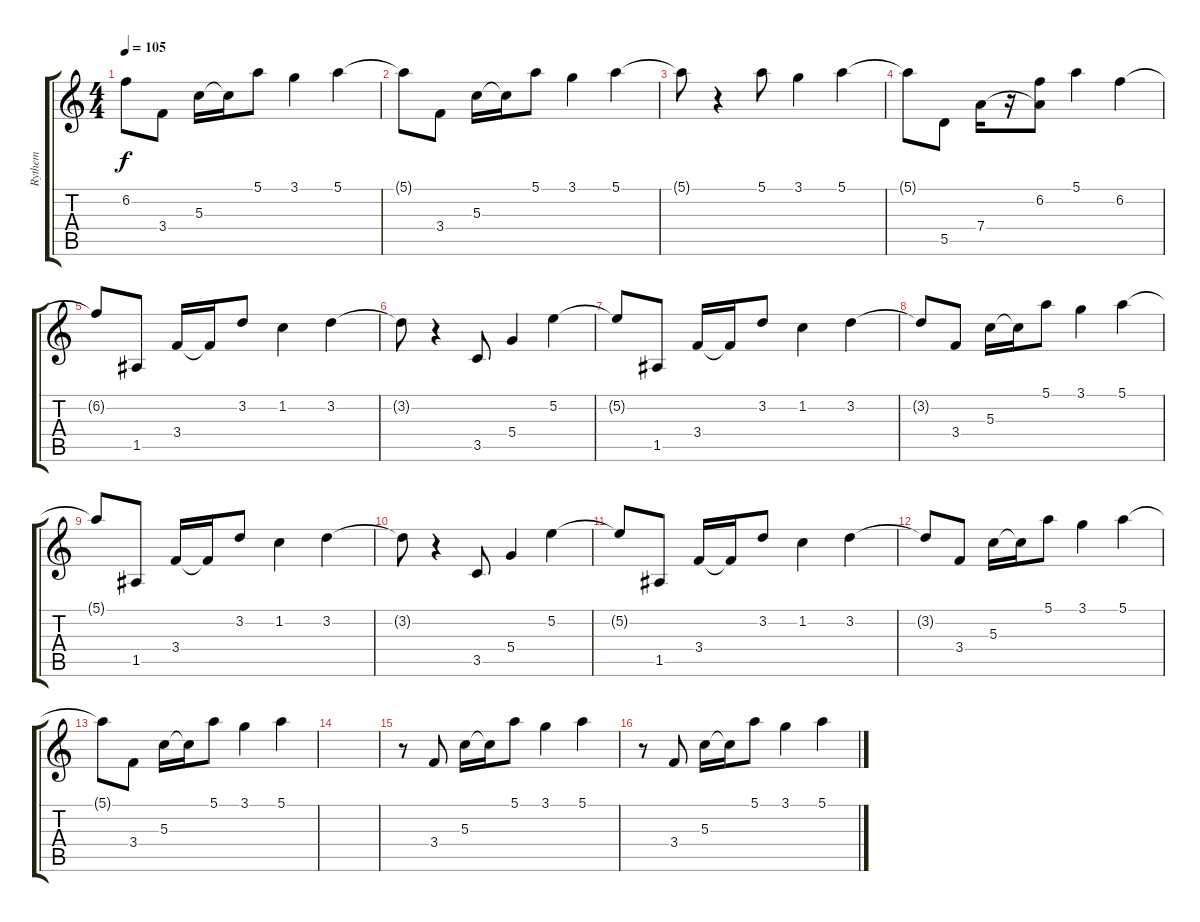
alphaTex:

\track ("Rythem" "Rythem") {instrument acousticguitarsteel}
\staff {score tabs}
\tuning (E4 B3 G3 D3 A2 E2) {hide}
\ts (4 4)
\tempo 105
\clef g2
\ks c
6.2{t}.8{dy f} 3.4.8 5.3.16 5.3{t}.16 5.1.8 3.1.4 5.1.4 |
5.1{t}.8 3.4.8 5.3.16 5.3{t}.16 5.1.8 3.1.4 5.1.4 |
5.1{t}.8 r.4 5.1.8 3.1.4 5.1.4 |
5.1{t}.8 5.5.8 7.4.16 r.16 (6.2 7.4{t}).8 5.1.4 6.2.4 |
6.2{t}.8 1.5.8 3.4.16 3.4{t}.16 3.2.8 1.2.4 3.2.4 |
3.2{t}.8 r.4 3.5.8 5.4.4 5.2.4 |
5.2{t}.8 1.5.8 3.4.16 3.4{t}.16 3.2.8 1.2.4 3.2.4 |
3.2{t}.8 3.4.8 5.3.16 5.3{t}.16 5.1.8 3.1.4 5.1.4 |
5.1{t}.8 1.5.8 3.4.16 3.4{t}.16 3.2.8 1.2.4 3.2.4 |
3.2{t}.8 r.4 3.5.8 5.4.4 5.2.4 |
5.2{t}.8 1.5.8 3.4.16 3.4{t}.16 3.2.8 1.2.4 3.2.4 |
3.2{t}.8 3.4.8 5.3.16 5.3{t}.16 5.1.8 3.1.4 5.1.4 |
5.1{t}.8 3.4.8 5.3.16 5.3{t}.16 5.1.8 3.1.4 5.1.4 |
|
r.8 3.4.8 5.3.16 5.3{t}.16 5.1.8 3.1.4 5.1.4 |
r.8 3.4.8 5.3.16 5.3{t}.16 5.1.8 3.1.4 5.1.4
